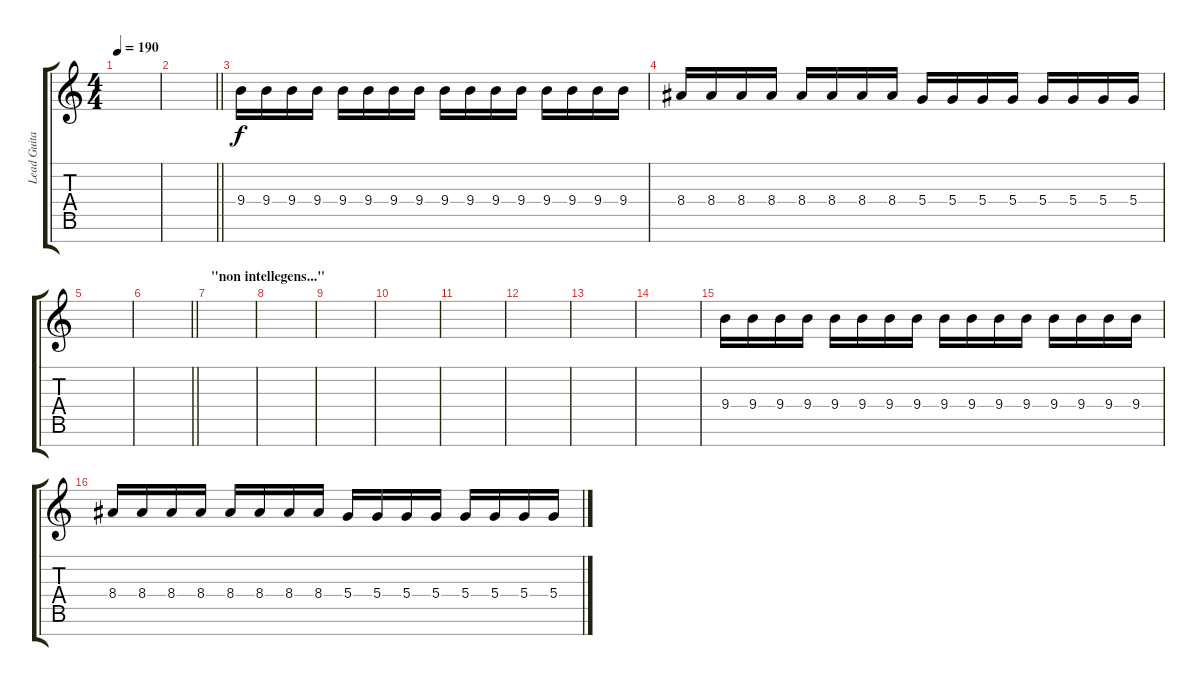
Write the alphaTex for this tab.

\track ("Lead Guitar" "Lead Guita") {instrument distortionguitar}
\staff {score tabs}
\tuning (E4 B3 G3 D3 A2 E2 B1) {hide}
\ts (4 4)
\tempo 190
\clef g2
\ks c
|
\barLineRight lightlight
|
\section ("" "")
9.4.16{volume 14} 9.4.16 9.4.16 9.4.16 9.4.16 9.4.16 9.4.16 9.4.16 9.4.16 9.4.16 9.4.16 9.4.16 9.4.16 9.4.16 9.4.16 9.4.16 |
8.4.16 8.4.16 8.4.16 8.4.16 8.4.16 8.4.16 8.4.16 8.4.16 5.4.16 5.4.16 5.4.16 5.4.16 5.4.16 5.4.16 5.4.16 5.4.16 |
|
\barLineRight lightlight
|
\section ("" "\"non intellegens...\"")
|
|
|
|
|
|
|
|
9.4.16{volume 14} 9.4.16 9.4.16 9.4.16 9.4.16 9.4.16 9.4.16 9.4.16 9.4.16 9.4.16 9.4.16 9.4.16 9.4.16 9.4.16 9.4.16 9.4.16 |
8.4.16 8.4.16 8.4.16 8.4.16 8.4.16 8.4.16 8.4.16 8.4.16 5.4.16 5.4.16 5.4.16 5.4.16 5.4.16 5.4.16 5.4.16 5.4.16
